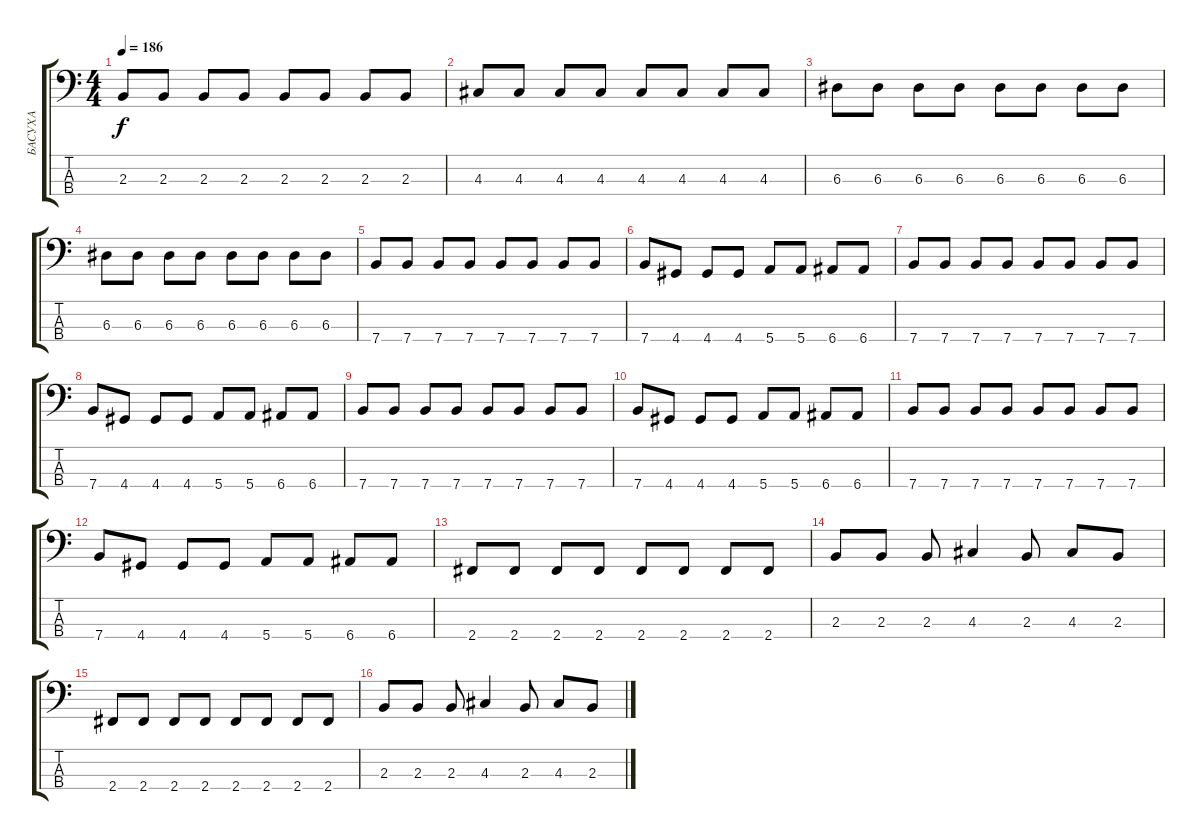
\track ("БАСУХА" "БАСУХА") {instrument electricbasspick}
\staff {score tabs}
\tuning (G2 D2 A1 E1) {hide}
\ts (4 4)
\tempo 186
\clef f4
\ks c
2.3.8{dy f} 2.3.8 2.3.8 2.3.8 2.3.8 2.3.8 2.3.8 2.3.8 |
4.3.8 4.3.8 4.3.8 4.3.8 4.3.8 4.3.8 4.3.8 4.3.8 |
6.3.8 6.3.8 6.3.8 6.3.8 6.3.8 6.3.8 6.3.8 6.3.8 |
6.3.8 6.3.8 6.3.8 6.3.8 6.3.8 6.3.8 6.3.8 6.3.8 |
7.4.8 7.4.8 7.4.8 7.4.8 7.4.8 7.4.8 7.4.8 7.4.8 |
7.4.8 4.4.8 4.4.8 4.4.8 5.4.8 5.4.8 6.4.8 6.4.8 |
7.4.8 7.4.8 7.4.8 7.4.8 7.4.8 7.4.8 7.4.8 7.4.8 |
7.4.8 4.4.8 4.4.8 4.4.8 5.4.8 5.4.8 6.4.8 6.4.8 |
7.4.8 7.4.8 7.4.8 7.4.8 7.4.8 7.4.8 7.4.8 7.4.8 |
7.4.8 4.4.8 4.4.8 4.4.8 5.4.8 5.4.8 6.4.8 6.4.8 |
7.4.8 7.4.8 7.4.8 7.4.8 7.4.8 7.4.8 7.4.8 7.4.8 |
7.4.8 4.4.8 4.4.8 4.4.8 5.4.8 5.4.8 6.4.8 6.4.8 |
2.4.8 2.4.8 2.4.8 2.4.8 2.4.8 2.4.8 2.4.8 2.4.8 |
2.3.8 2.3.8 2.3.8 4.3.4 2.3.8 4.3.8 2.3.8 |
2.4.8 2.4.8 2.4.8 2.4.8 2.4.8 2.4.8 2.4.8 2.4.8 |
2.3.8 2.3.8 2.3.8 4.3.4 2.3.8 4.3.8 2.3.8
